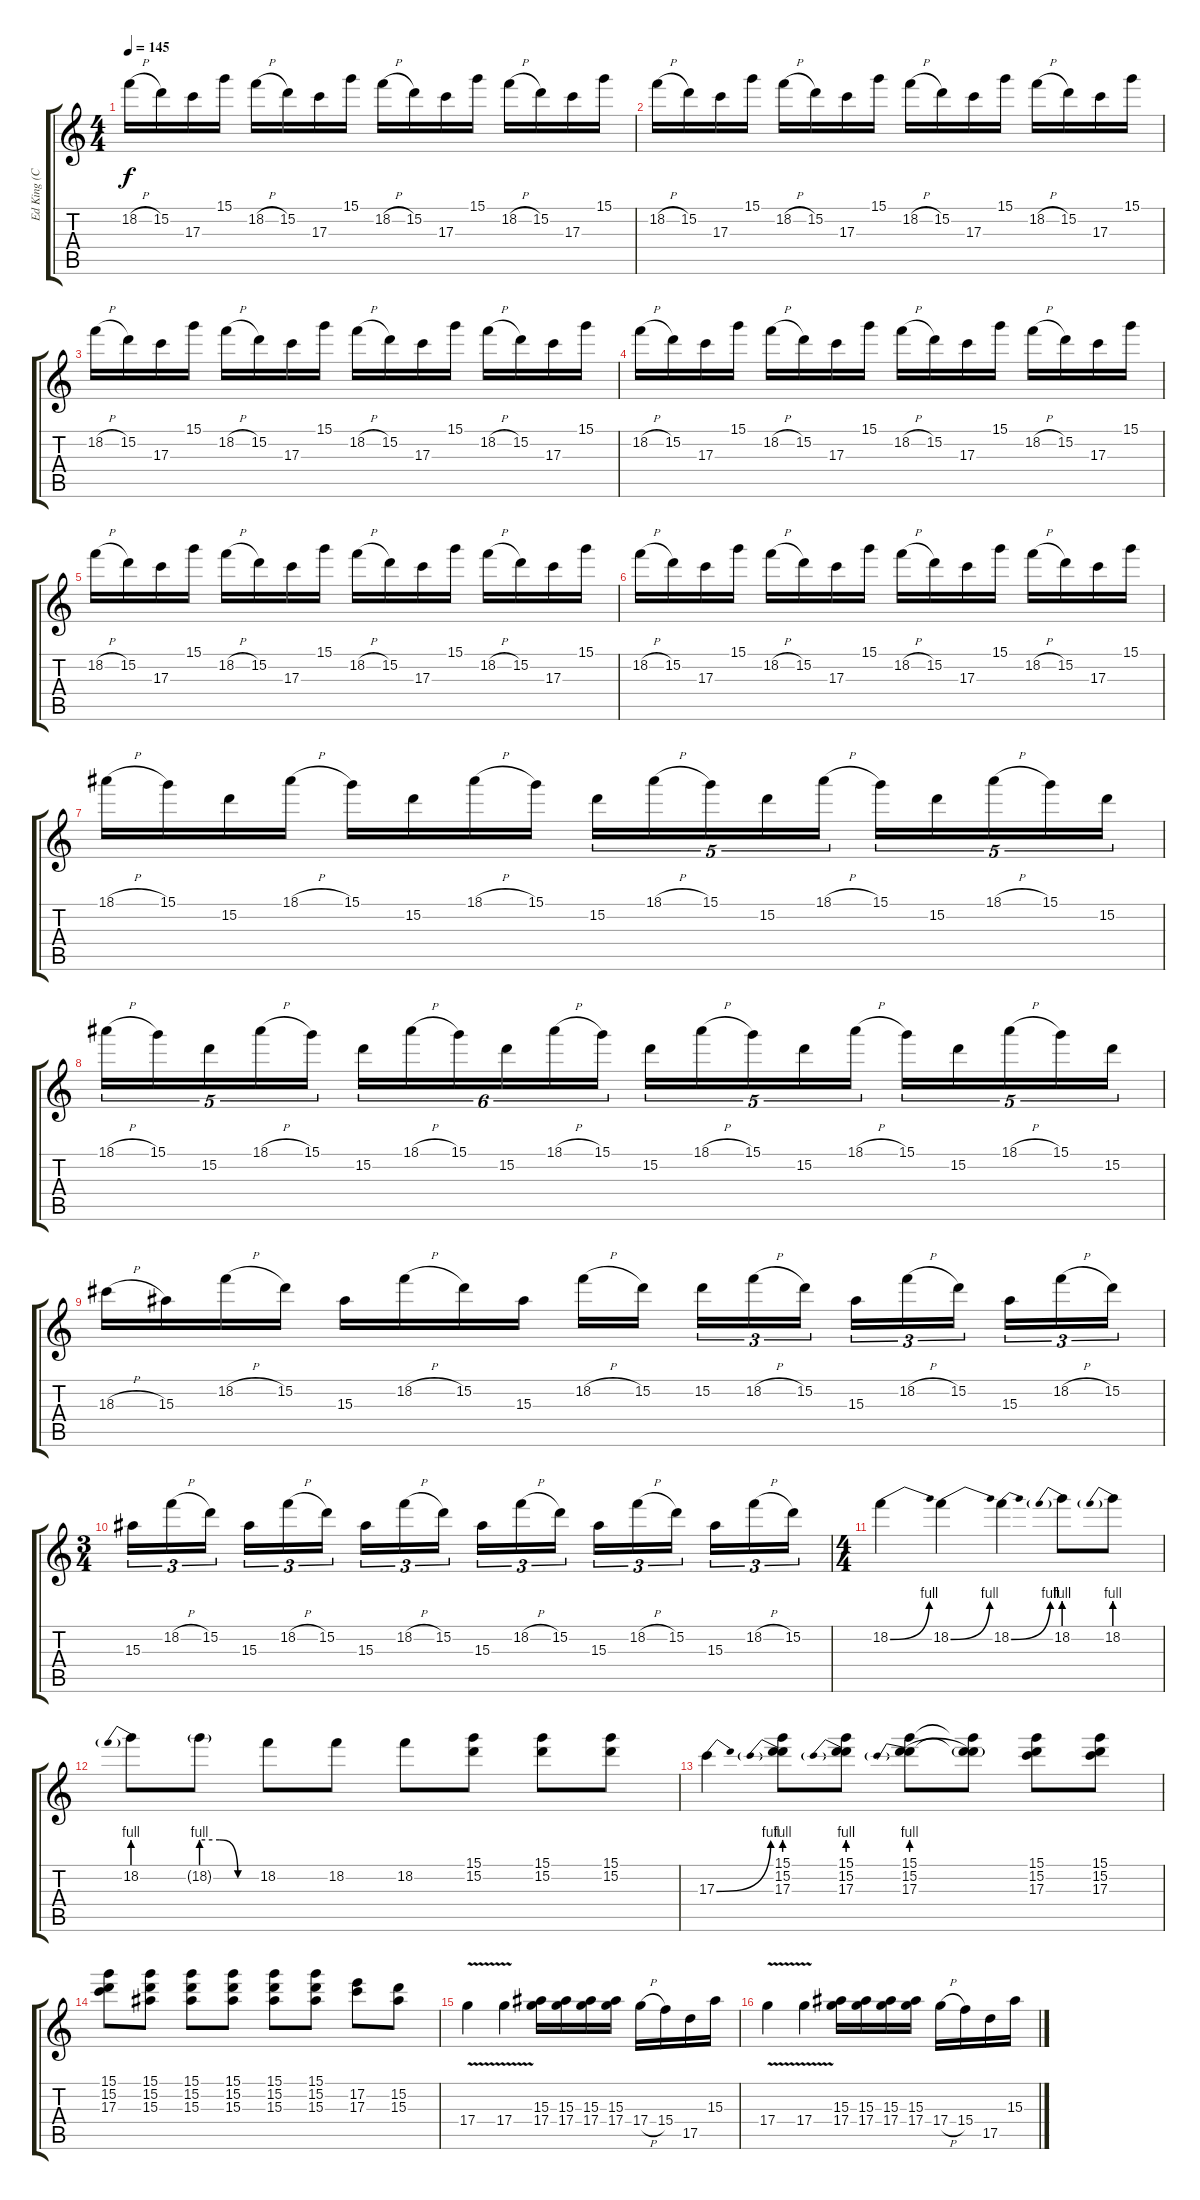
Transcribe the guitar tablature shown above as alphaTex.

\track ("Ed King (Clean/Solo Guitar)" "Ed King (C") {instrument overdrivenguitar}
\staff {score tabs}
\tuning (E4 B3 G3 D3 A2 E2) {hide}
\ts (4 4)
\tempo 145
\clef g2
\ks c
18.2{h}.16{dy f} 15.2.16 17.3.16 15.1.16 18.2{h}.16 15.2.16 17.3.16 15.1.16 18.2{h}.16 15.2.16 17.3.16 15.1.16 18.2{h}.16 15.2.16 17.3.16 15.1.16 |
18.2{h}.16 15.2.16 17.3.16 15.1.16 18.2{h}.16 15.2.16 17.3.16 15.1.16 18.2{h}.16 15.2.16 17.3.16 15.1.16 18.2{h}.16 15.2.16 17.3.16 15.1.16 |
18.2{h}.16 15.2.16 17.3.16 15.1.16 18.2{h}.16 15.2.16 17.3.16 15.1.16 18.2{h}.16 15.2.16 17.3.16 15.1.16 18.2{h}.16 15.2.16 17.3.16 15.1.16 |
18.2{h}.16 15.2.16 17.3.16 15.1.16 18.2{h}.16 15.2.16 17.3.16 15.1.16 18.2{h}.16 15.2.16 17.3.16 15.1.16 18.2{h}.16 15.2.16 17.3.16 15.1.16 |
18.2{h}.16 15.2.16 17.3.16 15.1.16 18.2{h}.16 15.2.16 17.3.16 15.1.16 18.2{h}.16 15.2.16 17.3.16 15.1.16 18.2{h}.16 15.2.16 17.3.16 15.1.16 |
18.2{h}.16 15.2.16 17.3.16 15.1.16 18.2{h}.16 15.2.16 17.3.16 15.1.16 18.2{h}.16 15.2.16 17.3.16 15.1.16 18.2{h}.16 15.2.16 17.3.16 15.1.16 |
18.1{h}.16 15.1.16 15.2.16 18.1{h}.16 15.1.16 15.2.16 18.1{h}.16 15.1.16 15.2.16{tu (5 4)} 18.1{h}.16{tu (5 4)} 15.1.16{tu (5 4)} 15.2.16{tu (5 4)} 18.1{h}.16{tu (5 4)} 15.1.16{tu (5 4)} 15.2.16{tu (5 4)} 18.1{h}.16{tu (5 4)} 15.1.16{tu (5 4)} 15.2.16{tu (5 4)} |
18.1{h}.16{tu (5 4)} 15.1.16{tu (5 4)} 15.2.16{tu (5 4)} 18.1{h}.16{tu (5 4)} 15.1.16{tu (5 4)} 15.2.16{tu (6 4)} 18.1{h}.16{tu (6 4)} 15.1.16{tu (6 4)} 15.2.16{tu (6 4)} 18.1{h}.16{tu (6 4)} 15.1.16{tu (6 4)} 15.2.16{tu (5 4)} 18.1{h}.16{tu (5 4)} 15.1.16{tu (5 4)} 15.2.16{tu (5 4)} 18.1{h}.16{tu (5 4)} 15.1.16{tu (5 4)} 15.2.16{tu (5 4)} 18.1{h}.16{tu (5 4)} 15.1.16{tu (5 4)} 15.2.16{tu (5 4)} |
18.3{h}.16 15.3.16 18.2{h}.16 15.2.16 15.3.16 18.2{h}.16 15.2.16 15.3.16 18.2{h}.16 15.2.16 15.2.16{tu (3 2)} 18.2{h}.16{tu (3 2)} 15.2.16{tu (3 2)} 15.3.16{tu (3 2)} 18.2{h}.16{tu (3 2)} 15.2.16{tu (3 2)} 15.3.16{tu (3 2)} 18.2{h}.16{tu (3 2)} 15.2.16{tu (3 2)} |
\ts (3 4)
15.3.16{tu (3 2)} 18.2{h}.16{tu (3 2)} 15.2.16{tu (3 2)} 15.3.16{tu (3 2)} 18.2{h}.16{tu (3 2)} 15.2.16{tu (3 2)} 15.3.16{tu (3 2)} 18.2{h}.16{tu (3 2)} 15.2.16{tu (3 2)} 15.3.16{tu (3 2)} 18.2{h}.16{tu (3 2)} 15.2.16{tu (3 2)} 15.3.16{tu (3 2)} 18.2{h}.16{tu (3 2)} 15.2.16{tu (3 2)} 15.3.16{tu (3 2)} 18.2{h}.16{tu (3 2)} 15.2.16{tu (3 2)} |
\ts (4 4)
18.2{be (bend 0 0 60 4)}.4 18.2{be (bend 0 0 60 4)}.4 18.2{be (bend 0 0 60 4)}.4 18.2{be (prebend 0 4 60 4)}.8 18.2{be (prebend 0 4 60 4)}.8 |
18.2{be (prebend 0 4 60 4)}.8 18.2{be (custom 0 4 20 4 40 0 60 0) g}.8 18.2.8 18.2.8 18.2.8 (15.1 15.2).8 (15.1 15.2).8 (15.1 15.2).8 |
17.3{be (bend 0 0 60 4)}.4 (15.1 15.2 17.3{be (prebend 0 4 60 4)}).8 (15.1 15.2 17.3{be (prebend 0 4 60 4)}).8 (15.1 15.2 17.3{be (prebend 0 4 60 4)}).8 (15.1{t} 15.2{t} 17.3{t}).8 (15.1 15.2 17.3).8 (15.1 15.2 17.3).8 |
(15.1 15.2 17.3).8 (15.1 15.2 15.3).8 (15.1 15.2 15.3).8 (15.1 15.2 15.3).8 (15.1 15.2 15.3).8 (15.1 15.2 15.3).8 (17.2 17.3).8 (15.2 15.3).8 |
17.4{v}.4 17.4{v}.4 (15.3 17.4).16 (15.3 17.4).16 (15.3 17.4).16 (15.3 17.4).16 17.4{h}.16 15.4.16 17.5.16 15.3.16 |
17.4{v}.4 17.4{v}.4 (15.3 17.4).16 (15.3 17.4).16 (15.3 17.4).16 (15.3 17.4).16 17.4{h}.16 15.4.16 17.5.16 15.3.16
